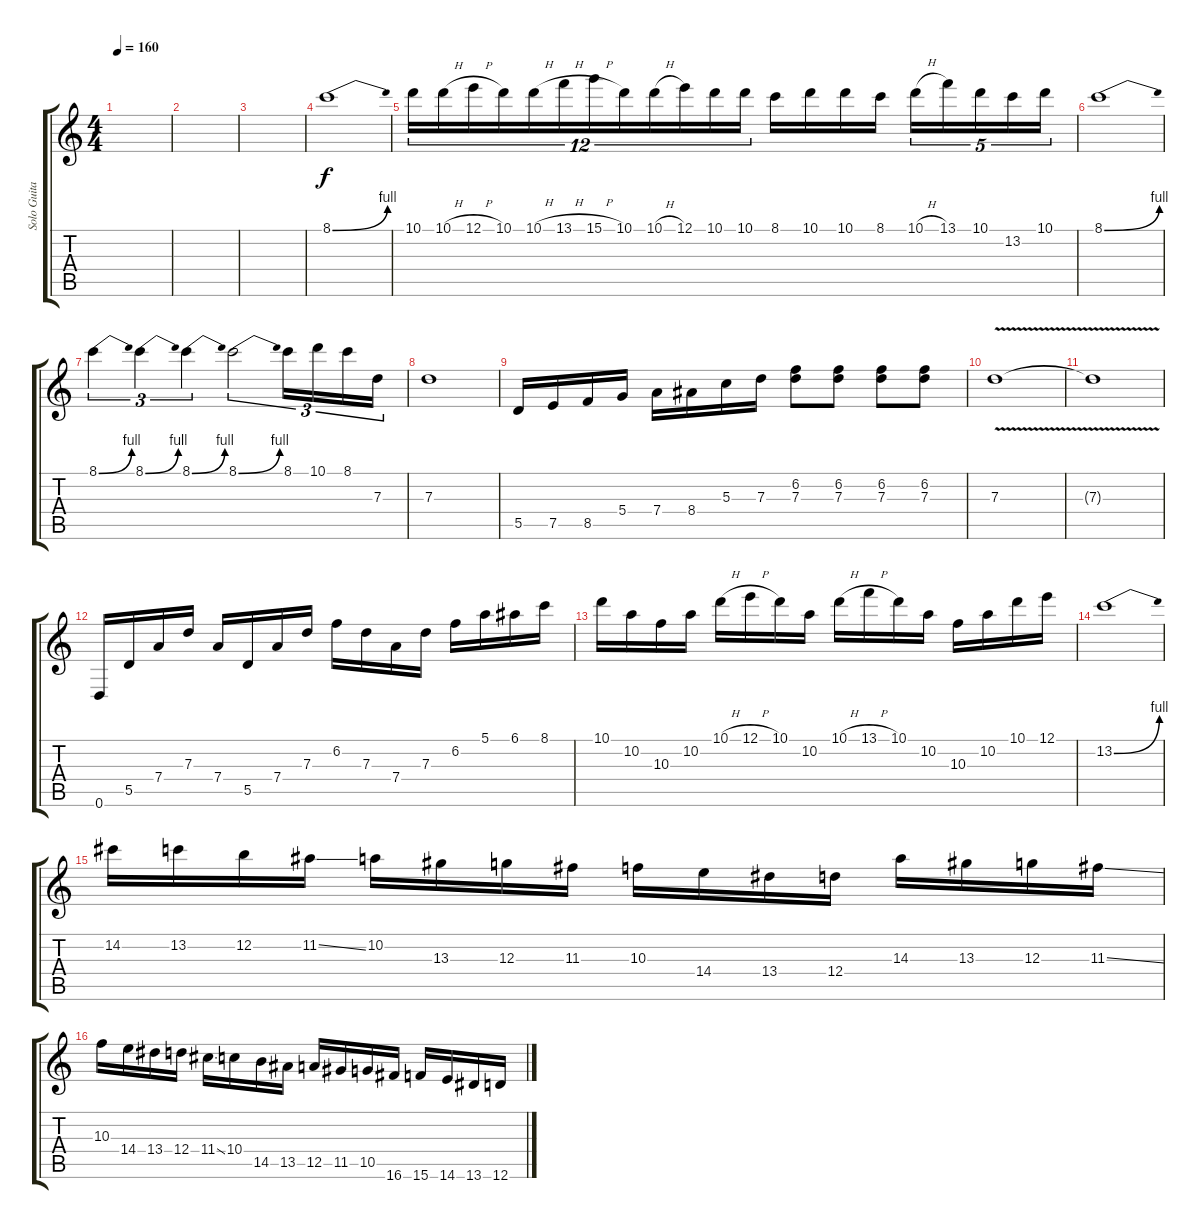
\track ("Solo Guitar" "Solo Guita") {instrument overdrivenguitar}
\staff {score tabs}
\tuning (E4 B3 G3 D3 A2 D2) {hide}
\ts (4 4)
\tempo 160
\clef g2
\ks c
|
|
|
8.1{be (bend 0 0 60 4)}.1{volume 16 instrument overdrivenguitar} |
10.1.16{tu (12 8)} 10.1{h}.16{tu (12 8)} 12.1{h}.16{tu (12 8)} 10.1.16{tu (12 8)} 10.1{h}.16{tu (12 8)} 13.1{h}.16{tu (12 8)} 15.1{h}.16{tu (12 8)} 10.1.16{tu (12 8)} 10.1{h}.16{tu (12 8)} 12.1.16{tu (12 8)} 10.1.16{tu (12 8)} 10.1.16{tu (12 8)} 8.1.16 10.1.16 10.1.16 8.1.16 10.1{h}.16{tu (5 4)} 13.1.16{tu (5 4)} 10.1.16{tu (5 4)} 13.2.16{tu (5 4)} 10.1.16{tu (5 4)} |
8.1{be (bend 0 0 60 4)}.1 |
8.1{be (bend 0 0 60 4)}.4{tu (3 2)} 8.1{be (bend 0 0 60 4)}.4{tu (3 2)} 8.1{be (bend 0 0 60 4)}.4{tu (3 2)} 8.1{be (bend 0 0 60 4)}.2{tu (3 2)} 8.1.16{tu (3 2)} 10.1.16{tu (3 2)} 8.1.16{tu (3 2)} 7.3.16{tu (3 2)} |
7.3.1 |
5.5.16 7.5.16 8.5.16 5.4.16 7.4.16 8.4.16 5.3.16 7.3.16 (6.2 7.3).8 (6.2 7.3).8 (6.2 7.3).8 (6.2 7.3).8 |
7.3{v}.1 |
7.3{t}.1 |
0.6.16 5.5.16 7.4.16 7.3.16 7.4.16 5.5.16 7.4.16 7.3.16 6.2.16 7.3.16 7.4.16 7.3.16 6.2.16 5.1.16 6.1.16 8.1.16 |
10.1.16 10.2.16 10.3.16 10.2.16 10.1{h}.16 12.1{h}.16 10.1.16 10.2.16 10.1{h}.16 13.1{h}.16 10.1.16 10.2.16 10.3.16 10.2.16 10.1.16 12.1.16 |
13.2{be (bend 0 0 60 4)}.1 |
14.2.16 13.2.16 12.2.16 11.2{ss}.16 10.2.16 13.3.16 12.3.16 11.3.16 10.3.16 14.4.16 13.4.16 12.4.16 14.3.16 13.3.16 12.3.16 11.3{ss}.16 |
10.3.16 14.4.16 13.4.16 12.4.16 11.4{ss}.16 10.4.16 14.5.16 13.5.16 12.5.16 11.5.16 10.5.16 16.6.16 15.6.16 14.6.16 13.6.16 12.6.16
